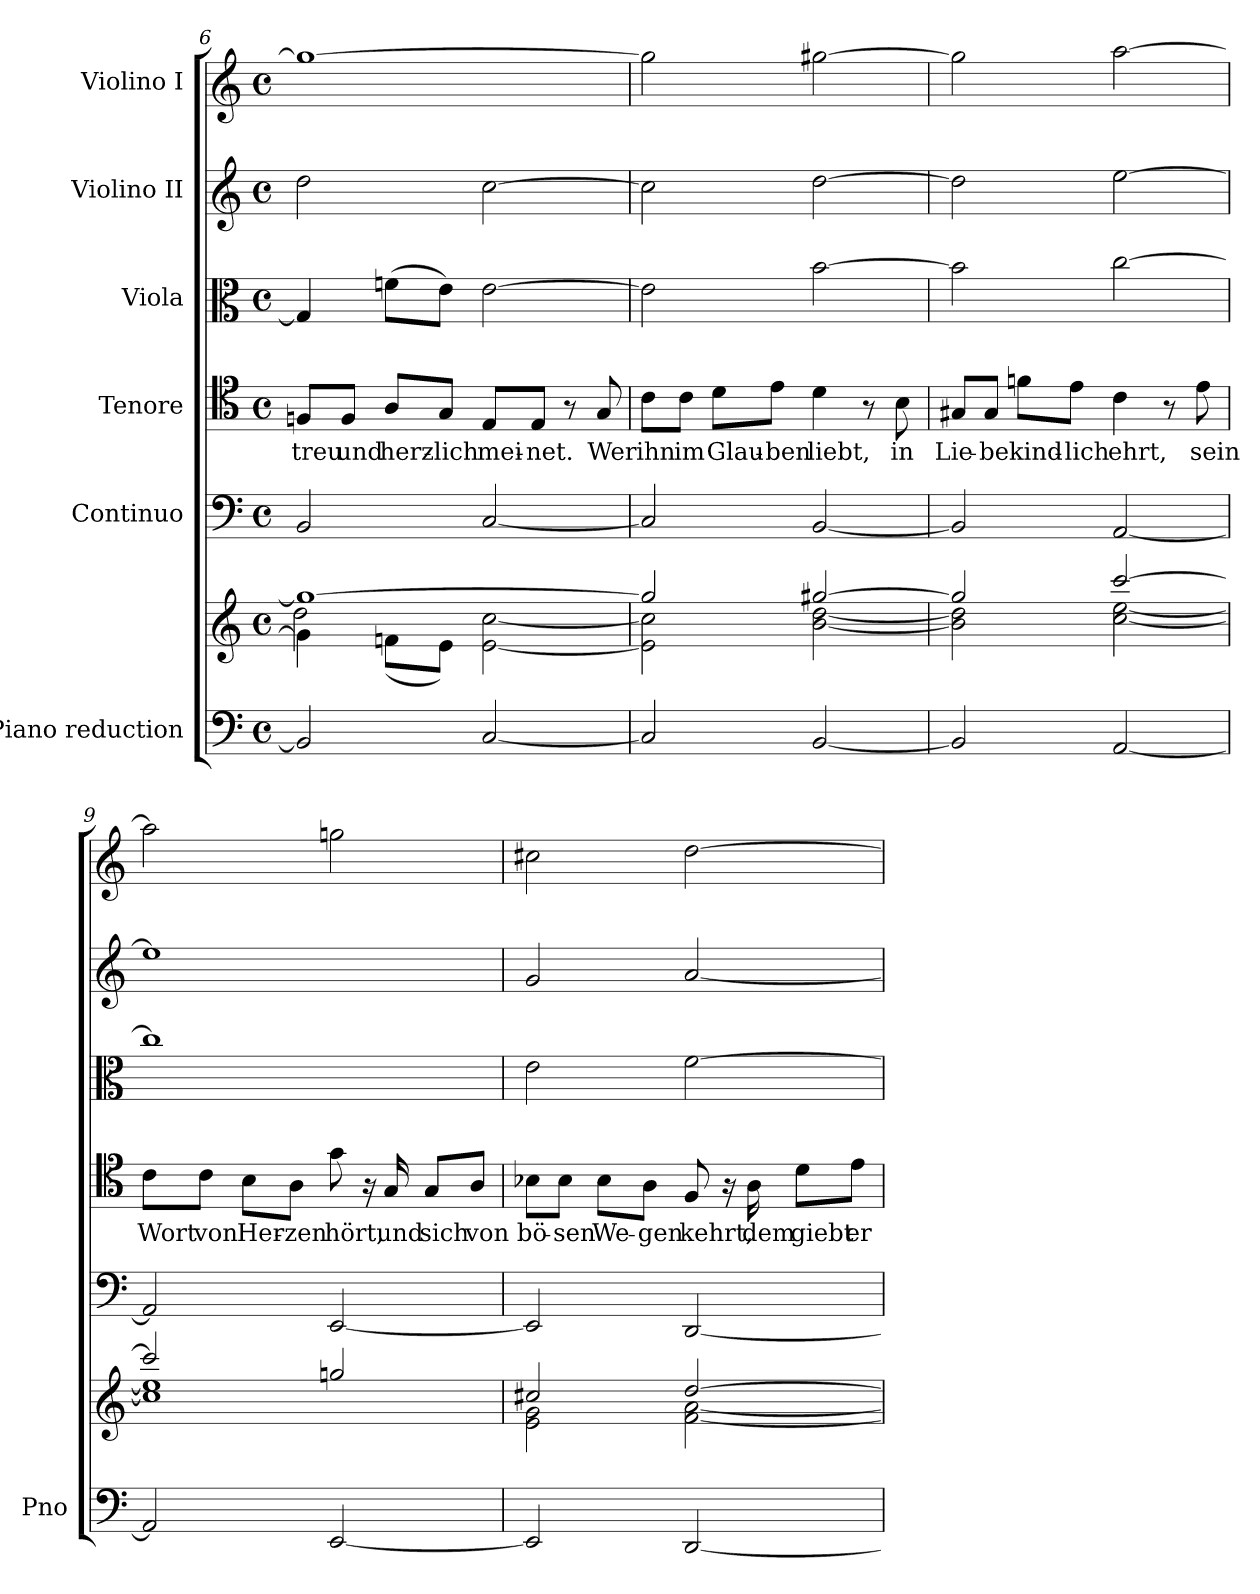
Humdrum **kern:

**kern	**kern	**kern	**kern	**text	**kern	**kern	**kern
*part6	*part6	*part5	*part4	*part4	*part3	*part2	*part1
*staff7	*staff6	*staff5	*staff4	*staff4	*staff3	*staff2	*staff1
*I"Piano reduction	*	*I"Continuo	*I"Tenore	*	*I"Viola	*I"Violino II	*I"Violino I
*I'Pno	*	*	*	*	*	*	*
*clefF4	*clefG2	*clefF4	*clefC4	*	*clefC3	*clefG2	*clefG2
*k[]	*k[]	*k[]	*k[]	*	*k[]	*k[]	*k[]
*M4/4	*M4/4	*M4/4	*M4/4	*	*M4/4	*M4/4	*M4/4
*met(c)	*met(c)	*met(c)	*met(c)	*	*met(c)	*met(c)	*met(c)
=6	=6	=6	=6	=6	=6	=6	=6
*	*^	*	*	*	*	*	*
*	*	*^	*	*	*	*	*	*
!	!	!	!	!	!	!LO:LY:b	!	!	!
2BB/]	1gg_	4g\]	2dd\	2BB/	8Fn/L	treu	4G/]	2dd\	1gg_
!	!	!	!	!	!	!LO:LY:b	!	!	!
.	.	.	.	.	8F/J	und	.	.	.
!	!	!	!	!	!	!LO:LY:b	!	!	!
.	.	(8fn\L	.	.	8A/L	herz-	(>8fn\L	.	.
!	!	!	!	!	!	!LO:LY:b	!	!	!
.	.	8e\J)	.	.	8G/J	-lich	8e\J)	.	.
!	!	!	!	!	!	!LO:LY:b	!	!	!
[2C/	.	[2e\ [2cc\	2ryy	[2C/	8E/L	mei-	[2e\	[2cc\	.
!	!	!	!	!	!	!LO:LY:b	!	!	!
.	.	.	.	.	8E/J	-net.	.	.	.
.	.	.	.	.	8r	.	.	.	.
!	!	!	!	!	!	!LO:LY:b	!	!	!
.	.	.	.	.	8G/	Wer	.	.	.
*	*	*v	*v	*	*	*	*	*	*
=7	=7	=7	=7	=7	=7	=7	=7	=7
!	!	!	!	!	!LO:LY:b	!	!	!
2C/]	2gg/]	2e\] 2cc\]	2C/]	8c\L	ihn	2e\]	2cc\]	2gg\]
!	!	!	!	!	!LO:LY:b	!	!	!
.	.	.	.	8c\J	im	.	.	.
!	!	!	!	!	!LO:LY:b	!	!	!
.	.	.	.	8d\L	Glau-	.	.	.
!	!	!	!	!	!LO:LY:b	!	!	!
.	.	.	.	8e\J	-ben	.	.	.
!	!	!	!	!	!LO:LY:b	!	!	!
[2BB/	[2gg#X/	[2b\ [2dd\	[2BB/	4d\	liebt,	[2b\	[2dd\	[2gg#X\
.	.	.	.	8r	.	.	.	.
!	!	!	!	!	!LO:LY:b	!	!	!
.	.	.	.	8B\	in	.	.	.
=8	=8	=8	=8	=8	=8	=8	=8	=8
!	!	!	!	!	!LO:LY:b	!	!	!
2BB/]	2gg#/]	2b\] 2dd\]	2BB/]	8G#X/L	Lie-	2b\]	2dd\]	2gg#\]
!	!	!	!	!	!LO:LY:b	!	!	!
.	.	.	.	8G#/J	-be	.	.	.
!	!	!	!	!	!LO:LY:b	!	!	!
.	.	.	.	8fn\L	kind-	.	.	.
!	!	!	!	!	!LO:LY:b	!	!	!
.	.	.	.	8e\J	-lich	.	.	.
!	!	!	!	!	!LO:LY:b	!	!	!
[2AA/	[2ccc/	[2cc\ [2ee\	[2AA/	4c\	ehrt,	[2cc\	[2ee\	[2aa\
.	.	.	.	8r	.	.	.	.
!	!	!	!	!	!LO:LY:b	!	!	!
.	.	.	.	8e\	sein	.	.	.
=9	=9	=9	=9	=9	=9	=9	=9	=9
!	!	!	!	!	!LO:LY:b	!	!	!
2AA/]	2ccc/]	1cc] 1ee]	2AA/]	8c\L	Wort	1cc]	1ee]	2aa\]
!	!	!	!	!	!LO:LY:b	!	!	!
.	.	.	.	8c\J	von	.	.	.
!	!	!	!	!	!LO:LY:b	!	!	!
.	.	.	.	8B\L	Her-	.	.	.
!	!	!	!	!	!LO:LY:b	!	!	!
.	.	.	.	8A\J	-zen	.	.	.
!	!	!	!	!	!LO:LY:b	!	!	!
[2EE/	2ggn/	.	[2EE/	8g\	hört,	.	.	2ggn\
.	.	.	.	16r	.	.	.	.
!	!	!	!	!	!LO:LY:b	!	!	!
.	.	.	.	16G/	und	.	.	.
!	!	!	!	!	!LO:LY:b	!	!	!
.	.	.	.	8G/L	sich	.	.	.
!	!	!	!	!	!LO:LY:b	!	!	!
.	.	.	.	8A/J	von	.	.	.
!!LO:PB:g=z
=10	=10	=10	=10	=10	=10	=10	=10	=10
!	!	!	!	!	!LO:LY:b	!	!	!
2EE/]	2cc#X/	2e\ 2g\	2EE/]	8B-X\L	bö-	2e\	2g/	2cc#X\
!	!	!	!	!	!LO:LY:b	!	!	!
.	.	.	.	8B-\J	-sen	.	.	.
!	!	!	!	!	!LO:LY:b	!	!	!
.	.	.	.	8B-\L	We-	.	.	.
!	!	!	!	!	!LO:LY:b	!	!	!
.	.	.	.	8A\J	-gen	.	.	.
!	!	!	!	!	!LO:LY:b	!	!	!
[2DD/	[2dd/	[2f\ [2a\	[2DD/	8F/	kehrt,	[2f\	[2a/	[2dd\
.	.	.	.	16r	.	.	.	.
!	!	!	!	!	!LO:LY:b	!	!	!
.	.	.	.	16A\	dem	.	.	.
!	!	!	!	!	!LO:LY:b	!	!	!
.	.	.	.	8d\L	giebt	.	.	.
!	!	!	!	!	!LO:LY:b	!	!	!
.	.	.	.	8e\J	er	.	.	.
*	*v	*v	*	*	*	*	*	*
=	=	=	=	=	=	=	=
*-	*-	*-	*-	*-	*-	*-	*-
